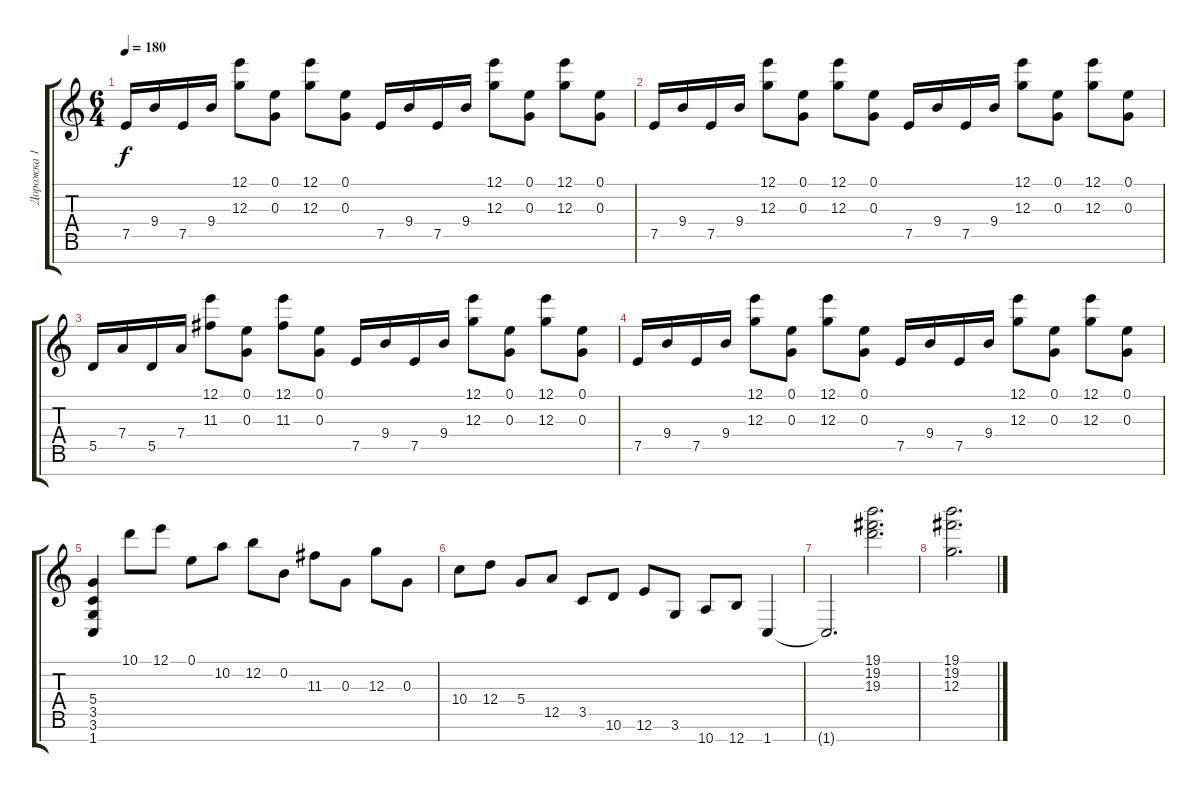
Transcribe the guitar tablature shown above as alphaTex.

\track ("Дорожка 1" "Дорожка 1") {instrument acousticguitarsteel}
\staff {score tabs}
\tuning (E4 B3 G3 D3 A2 E2 B1) {hide}
\ts (6 4)
\tempo 180
\clef g2
\ks c
7.5.16{dy f} 9.4.16 7.5.16 9.4.16 (12.1 12.3).8 (0.1 0.3).8 (12.1 12.3).8 (0.1 0.3).8 7.5.16 9.4.16 7.5.16 9.4.16 (12.1 12.3).8 (0.1 0.3).8 (12.1 12.3).8 (0.1 0.3).8 |
7.5.16 9.4.16 7.5.16 9.4.16 (12.1 12.3).8 (0.1 0.3).8 (12.1 12.3).8 (0.1 0.3).8 7.5.16 9.4.16 7.5.16 9.4.16 (12.1 12.3).8 (0.1 0.3).8 (12.1 12.3).8 (0.1 0.3).8 |
5.5.16 7.4.16 5.5.16 7.4.16 (12.1 11.3).8 (0.1 0.3).8 (12.1 11.3).8 (0.1 0.3).8 7.5.16 9.4.16 7.5.16 9.4.16 (12.1 12.3).8 (0.1 0.3).8 (12.1 12.3).8 (0.1 0.3).8 |
7.5.16 9.4.16 7.5.16 9.4.16 (12.1 12.3).8 (0.1 0.3).8 (12.1 12.3).8 (0.1 0.3).8 7.5.16 9.4.16 7.5.16 9.4.16 (12.1 12.3).8 (0.1 0.3).8 (12.1 12.3).8 (0.1 0.3).8 |
(5.4 3.5 3.6 1.7).4 10.1.8 12.1.8 0.1.8 10.2.8 12.2.8 0.2.8 11.3.8 0.3.8 12.3.8 0.3.8 |
10.4.8 12.4.8 5.4.8 12.5.8 3.5.8 10.6.8 12.6.8 3.6.8 10.7.8 12.7.8 1.7.4 |
1.7{t}.2{d} (19.1 19.2 19.3).2{d} |
(19.1 19.2 12.3).2{d}
